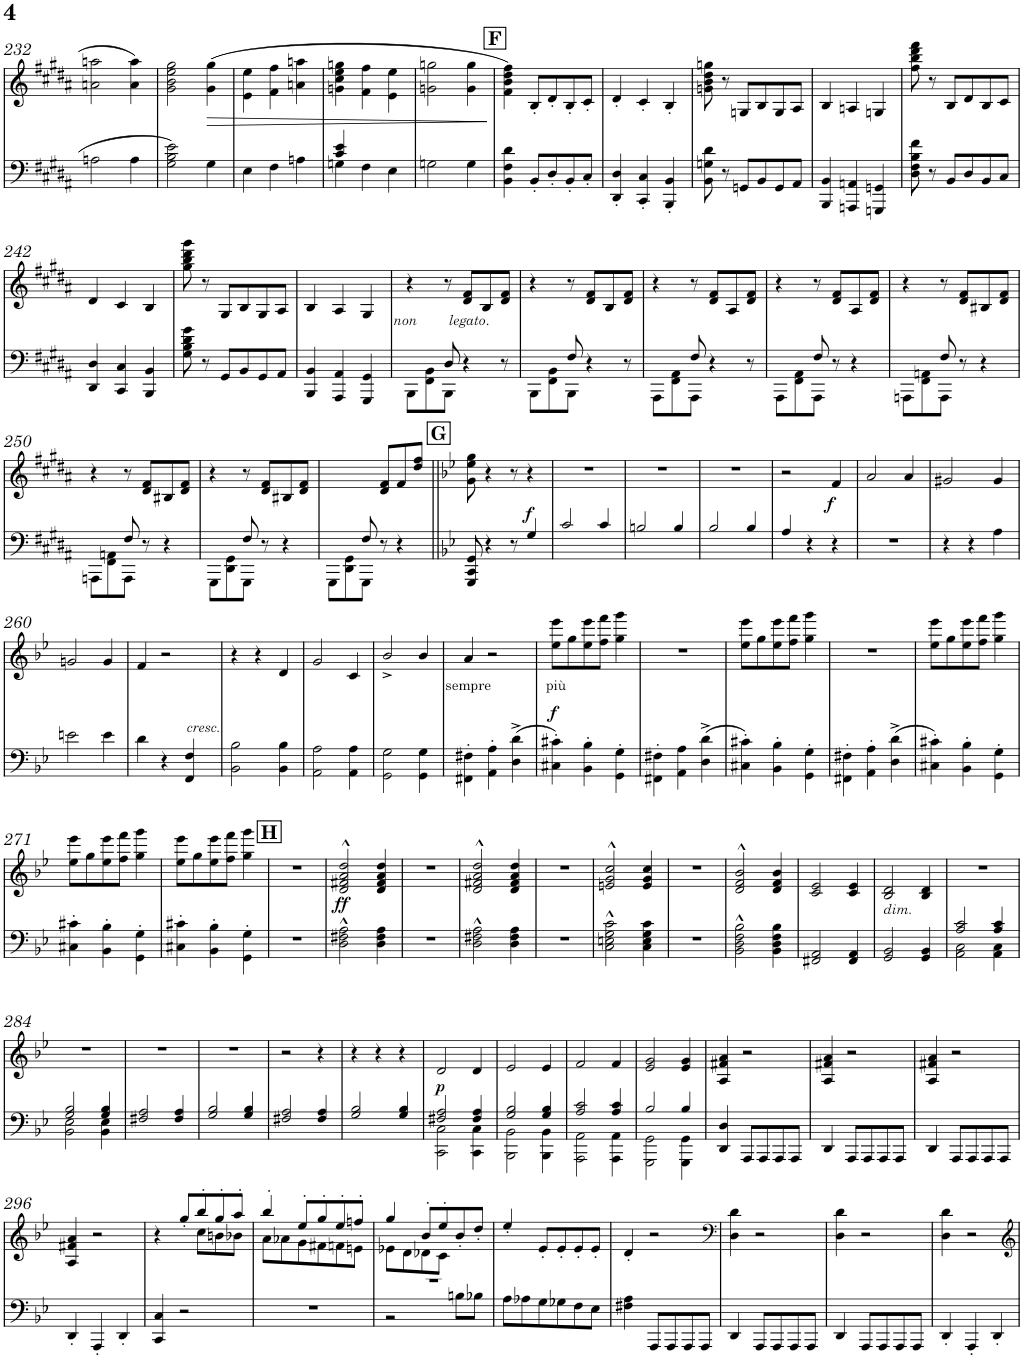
**kern	**text	**dynam	**kern	**text	**dynam
*part2	*part2	*part2	*part1	*part1	*part1
*staff2	*staff2	*staff2	*staff1	*staff1	*staff1
*I"Piano	*	*	*I"Piano	*	*
*I'Pno	*	*	*I'Pno	*	*
!!LO:PB:g=z
*clefF4	*	*	*clefG2	*	*
*k[f#c#g#d#a#]	*	*	*k[f#c#g#d#a#]	*	*
*M3/4	*	*	*M3/4	*	*
=232	=232	=232	=232	=232	=232
2An\	.	.	2an\ 2aan\	.	.
4A\	.	.	4a\ 4aa\	.	.
=233	=233	=233	=233	=233	=233
2G#\ 2B\ 2e\	.	.	2g#\ 2b\ 2ee\ 2gg#\	.	.
!	!	!	!	!	!LO:HP:b
4G#\	.	.	(4g#\ 4gg#\	.	>
=234	=234	=234	=234	=234	=234
4E\	.	.	4e\ 4ee\	.	.
4F#\	.	.	4f#\ 4ff#\	.	.
4An\	.	.	4an\ 4aan\	.	.
=235	=235	=235	=235	=235	=235
*^	*	*	*	*	*
4c#/ 4e/	4Gn\	.	.	4gn\ 4cc#\ 4ee\ 4ggn\	.	.
4F#\	2ryy	.	.	4f#\ 4ff#\	.	.
4E\	.	.	.	4e\ 4ee\	.	.
*v	*v	*	*	*	*	*
=236	=236	=236	=236	=236	=236
2Gn\	.	.	2gn\ 2ggn\	.	.
4G\	.	.	4g\ 4gg\	.	.
.	.	.	.	.	]
!!LO:REH:place=s1:a:B:cj:fs=14:t=F
=237	=237	=237	=237	=237	=237
4BB\ 4F#\ 4d#\	.	.	4f#\ 4b\ 4dd#\ 4ff#\)	.	.
8BB'/L	.	.	8B'/L	.	.
8D#'/	.	.	8d#'/	.	.
8BB'/	.	.	8B'/	.	.
8C#'/J	.	.	8c#'/J	.	.
=238	=238	=238	=238	=238	=238
4DD#/' 4D#/'	.	.	4d#'/	.	.
4CC#/' 4C#/'	.	.	4c#'/	.	.
4BBB/' 4BB/'	.	.	4B'/	.	.
=239	=239	=239	=239	=239	=239
8BB\ 8Gn\ 8d#\	.	.	8gn\ 8b\ 8dd#\ 8ggn\	.	.
8r	.	.	8r	.	.
8GGn/L	.	.	8Gn/L	.	.
8BB/	.	.	8B/	.	.
8GG/	.	.	8G/	.	.
8AA#/J	.	.	8A#/J	.	.
=240	=240	=240	=240	=240	=240
4BBB/ 4BB/	.	.	4B/	.	.
4AAAn/ 4AAn/	.	.	4An/	.	.
4GGGn/ 4GGn/	.	.	4Gn/	.	.
=241	=241	=241	=241	=241	=241
8D#\ 8F#\ 8B\ 8f#\	.	.	8ff#\ 8bb\ 8ddd#\ 8fff#\	.	.
8r	.	.	8r	.	.
8BB/L	.	.	8B/L	.	.
8D#/	.	.	8d#/	.	.
8BB/	.	.	8B/	.	.
8C#/J	.	.	8c#/J	.	.
!!LO:LB:g=z
=242	=242	=242	=242	=242	=242
4DD#/ 4D#/	.	.	4d#/	.	.
4CC#/ 4C#/	.	.	4c#/	.	.
4BBB/ 4BB/	.	.	4B/	.	.
=243	=243	=243	=243	=243	=243
8G#\ 8B\ 8d#\ 8g#\	.	.	8gg#\ 8bb\ 8ddd#\ 8ggg#\	.	.
8r	.	.	8r	.	.
8GG#/L	.	.	8G#/L	.	.
8BB/	.	.	8B/	.	.
8GG#/	.	.	8G#/	.	.
8AA#/J	.	.	8A#/J	.	.
=244	=244	=244	=244	=244	=244
4BBB/ 4BB/	.	.	4B/	.	.
4AAA#/ 4AA#/	.	.	4A#/	.	.
4GGG#/ 4GG#/	.	.	4G#/	.	.
=245	=245	=245	=245	=245	=245
*^	*	*	*	*	*
!	!	!	!	!	!LO:LY:b	!
8BBB\L	4ryy	.	.	4r	non	.
8FF#\ 8BB\	.	.	.	.	.	.
8BBB\J	8D#/	.	.	8r	.	.
!	!	!	!	!	!LO:LY:b	!
4r	4.ryy	.	.	8d#/ 8f#/L	legato .	.
.	.	.	.	8B/	.	.
8r	.	.	.	8d#/ 8f#/J	.	.
=246	=246	=246	=246	=246	=246	=246
8BBB\L	4ryy	.	.	4r	.	.
8FF#\ 8BB\	.	.	.	.	.	.
8BBB\J	8F#/	.	.	8r	.	.
4r	4.ryy	.	.	8d#/ 8f#/L	.	.
.	.	.	.	8B/	.	.
8r	.	.	.	8d#/ 8f#/J	.	.
=247	=247	=247	=247	=247	=247	=247
8AAA#\L	4ryy	.	.	4r	.	.
8FF#\ 8AA#\	.	.	.	.	.	.
8AAA#\J	8F#/	.	.	8r	.	.
4r	4.ryy	.	.	8d#/ 8f#/L	.	.
.	.	.	.	8A#/	.	.
8r	.	.	.	8d#/ 8f#/J	.	.
=248	=248	=248	=248	=248	=248	=248
8AAA#\L	4ryy	.	.	4r	.	.
8FF#\ 8AA#\	.	.	.	.	.	.
8AAA#\J	8F#/	.	.	8r	.	.
8r	4.ryy	.	.	8d#/ 8f#/L	.	.
4r	.	.	.	8A#/	.	.
.	.	.	.	8d#/ 8f#/J	.	.
=249	=249	=249	=249	=249	=249	=249
8AAAn\L	4ryy	.	.	4r	.	.
8FF#\ 8AAn\	.	.	.	.	.	.
8AAA\J	8F#/	.	.	8r	.	.
8r	4.ryy	.	.	8d#/ 8f#/L	.	.
4r	.	.	.	8B#X/	.	.
.	.	.	.	8d#/ 8f#/J	.	.
!!LO:LB:g=z
=250	=250	=250	=250	=250	=250	=250
8AAAn\L	4ryy	.	.	4r	.	.
8FF#\ 8AAn\	.	.	.	.	.	.
8AAA\J	8F#/	.	.	8r	.	.
8r	4.ryy	.	.	8d#/ 8f#/L	.	.
4r	.	.	.	8B#X/	.	.
.	.	.	.	8d#/ 8f#/J	.	.
=251	=251	=251	=251	=251	=251	=251
8GGG#\L	4ryy	.	.	4r	.	.
8DD#\ 8GG#\	.	.	.	.	.	.
8GGG#\J	8F#/	.	.	8r	.	.
8r	4.ryy	.	.	8d#/ 8f#/L	.	.
4r	.	.	.	8B#X/	.	.
.	.	.	.	8d#/ 8f#/J	.	.
=252	=252	=252	=252	=252	=252	=252
8GGG#\L	4ryy	.	.	4ryy	.	.
8DD#\ 8GG#\	.	.	.	.	.	.
8GGG#\J	8F#/	.	.	8ryy	.	.
8r	4.ryy	.	.	8d#/ 8f#/L	.	.
4r	.	.	.	8f#/	.	.
.	.	.	.	8dd#/ 8ff#/J	.	.
*v	*v	*	*	*	*	*
!!LO:REH:place=s1:a:B:cj:fs=14:t=G
=253||	=253||	=253||	=253||	=253||	=253||
*k[b-e-]	*	*	*k[b-e-]	*	*
8GGG/ 8CC/ 8GG/	.	.	8g\ 8ee-\ 8gg\	.	.
4r	.	.	4r	.	.
8r	.	.	8r	.	.
!	!	!LO:DY:a	!	!	!
4G/	.	f	4r	.	.
=254	=254	=254	=254	=254	=254
2c/	.	.	2.r	.	.
4c/	.	.	.	.	.
=255	=255	=255	=255	=255	=255
2Bn/	.	.	2.r	.	.
4B/	.	.	.	.	.
=256	=256	=256	=256	=256	=256
2B-/	.	.	2.r	.	.
4B-/	.	.	.	.	.
=257	=257	=257	=257	=257	=257
4A/	.	.	2r	.	.
4r	.	.	.	.	.
!	!	!	!	!	!LO:DY:b
4r	.	.	4f/	.	f
=258	=258	=258	=258	=258	=258
2.r	.	.	2a/	.	.
.	.	.	4a/	.	.
=259	=259	=259	=259	=259	=259
4r	.	.	2g#X/	.	.
4r	.	.	.	.	.
4A\	.	.	4g#/	.	.
!!LO:LB:g=z
=260	=260	=260	=260	=260	=260
2en\	.	.	2gn/	.	.
4e\	.	.	4g/	.	.
=261	=261	=261	=261	=261	=261
4d\	.	.	4f/	.	.
4r	.	.	2r	.	.
!	!LO:LY:a	!	!	!	!
4FF/ 4F/	cresc.	.	.	.	.
=262	=262	=262	=262	=262	=262
2BB-\ 2B-\	.	.	4r	.	.
.	.	.	4r	.	.
4BB-\ 4B-\	.	.	4d/	.	.
=263	=263	=263	=263	=263	=263
2AA\ 2A\	.	.	2g/	.	.
4AA\ 4A\	.	.	4c/	.	.
=264	=264	=264	=264	=264	=264
2GG\ 2G\	.	.	2b-^/	.	.
4GG\ 4G\	.	.	4b-/	.	.
=265	=265	=265	=265	=265	=265
!	!	!	!	!LO:LY:b	!
4FF#X\' 4F#X\'	.	.	4a/	sempre	.
4AA\' 4A\'	.	.	2r	.	.
(4D\^ 4d\^	.	.	.	.	.
=266	=266	=266	=266	=266	=266
!	!	!LO:DY:a	!	!LO:LY:b	!
4C#X\' 4c#X\')	.	f	8ee-\ 8eee-\L	più	.
.	.	.	8gg\	.	.
4BB-\' 4B-\'	.	.	8ee-\ 8eee-\	.	.
.	.	.	8ff\ 8fff\J	.	.
4GG\' 4G\'	.	.	4gg\ 4ggg\	.	.
=267	=267	=267	=267	=267	=267
4FF#X\' 4F#X\'	.	.	2.r	.	.
4AA\ 4A\	.	.	.	.	.
(4D\^ 4d\^	.	.	.	.	.
=268	=268	=268	=268	=268	=268
4C#X\' 4c#X\')	.	.	8ee-\ 8eee-\L	.	.
.	.	.	8gg\	.	.
4BB-\' 4B-\'	.	.	8ee-\ 8eee-\	.	.
.	.	.	8ff\ 8fff\J	.	.
4GG\' 4G\'	.	.	4gg\ 4ggg\	.	.
=269	=269	=269	=269	=269	=269
4FF#X\' 4F#X\'	.	.	2.r	.	.
4AA\' 4A\'	.	.	.	.	.
(4D\^ 4d\^	.	.	.	.	.
=270	=270	=270	=270	=270	=270
4C#X\' 4c#X\')	.	.	8ee-\ 8eee-\L	.	.
.	.	.	8gg\	.	.
4BB-\' 4B-\'	.	.	8ee-\ 8eee-\	.	.
.	.	.	8ff\ 8fff\J	.	.
4GG\' 4G\'	.	.	4gg\ 4ggg\	.	.
!!LO:LB:g=z
=271	=271	=271	=271	=271	=271
4C#X\' 4c#X\'	.	.	8ee-\ 8eee-\L	.	.
.	.	.	8gg\	.	.
4BB-\' 4B-\'	.	.	8ee-\ 8eee-\	.	.
.	.	.	8ff\ 8fff\J	.	.
4GG\' 4G\'	.	.	4gg\ 4ggg\	.	.
=272	=272	=272	=272	=272	=272
4C#X\' 4c#X\'	.	.	8ee-\ 8eee-\L	.	.
.	.	.	8gg\	.	.
4BB-\' 4B-\'	.	.	8ee-\ 8eee-\	.	.
.	.	.	8ff\ 8fff\J	.	.
4GG\' 4G\'	.	.	4gg\ 4ggg\	.	.
!!LO:REH:place=s1:a:B:cj:fs=14:t=H
=273	=273	=273	=273	=273	=273
2.r	.	.	2.r	.	.
=274	=274	=274	=274	=274	=274
!	!	!	!	!	!LO:DY:b
2D\^^ 2F#X\^^ 2A\^^	.	.	2d/^^ 2f#X/^^ 2a/^^ 2dd/^^	.	ff
4D\ 4F#\ 4A\	.	.	4d/ 4f#/ 4a/ 4dd/	.	.
=275	=275	=275	=275	=275	=275
2.r	.	.	2.r	.	.
=276	=276	=276	=276	=276	=276
2D\^^ 2F#X\^^ 2A\^^	.	.	2d/^^ 2f#X/^^ 2a/^^ 2dd/^^	.	.
4D\ 4F#\ 4A\	.	.	4d/ 4f#/ 4a/ 4dd/	.	.
=277	=277	=277	=277	=277	=277
2.r	.	.	2.r	.	.
=278	=278	=278	=278	=278	=278
2C\^^ 2En\^^ 2G\^^ 2c\^^	.	.	2en/^^ 2g/^^ 2cc/^^	.	.
4C\ 4E\ 4G\ 4c\	.	.	4e/ 4g/ 4cc/	.	.
=279	=279	=279	=279	=279	=279
2.r	.	.	2.r	.	.
=280	=280	=280	=280	=280	=280
2BB-\^^ 2D\^^ 2F\^^ 2B-\^^	.	.	2d/^^ 2f/^^ 2b-/^^	.	.
4BB-\ 4D\ 4F\ 4B-\	.	.	4d/ 4f/ 4b-/	.	.
=281	=281	=281	=281	=281	=281
2FF#X/ 2AA/	.	.	2c/ 2e-/	.	.
4FF#/ 4AA/	.	.	4c/ 4e-/	.	.
=282	=282	=282	=282	=282	=282
!	!	!	!LO:TX:b:i:t=dim.	!	!
2GG/ 2BB-/	.	.	2B-/ 2d/	.	.
4GG/ 4BB-/	.	.	4B-/ 4d/	.	.
=283	=283	=283	=283	=283	=283
*^	*	*	*	*	*
2A/ 2c/	2AA\ 2C\	.	.	2.r	.	.
4A/ 4c/	4AA\ 4C\	.	.	.	.	.
!!LO:LB:g=z
=284	=284	=284	=284	=284	=284	=284
2G/ 2B-/	2BB-\ 2E-\	.	.	2.r	.	.
4G/ 4B-/	4BB-\ 4E-\	.	.	.	.	.
*v	*v	*	*	*	*	*
=285	=285	=285	=285	=285	=285
2F#X/ 2A/	.	.	2.r	.	.
4F#/ 4A/	.	.	.	.	.
=286	=286	=286	=286	=286	=286
2G/ 2B-/	.	.	2.r	.	.
4G/ 4B-/	.	.	.	.	.
=287	=287	=287	=287	=287	=287
2F#X/ 2A/	.	.	2r	.	.
4F#/ 4A/	.	.	4r	.	.
=288	=288	=288	=288	=288	=288
2G/ 2B-/	.	.	4r	.	.
.	.	.	4r	.	.
4G/ 4B-/	.	.	4r	.	.
=289	=289	=289	=289	=289	=289
*^	*	*	*	*	*
!	!	!	!LO:DY:a	!	!	!
2F#X/ 2A/	2CC\ 2C\	.	p	2d/	.	.
4F#/ 4A/	4CC\ 4C\	.	.	4d/	.	.
=290	=290	=290	=290	=290	=290	=290
2G/ 2B-/	2BBB-\ 2BB-\	.	.	2e-/	.	.
4G/ 4B-/	4BBB-\ 4BB-\	.	.	4e-/	.	.
=291	=291	=291	=291	=291	=291	=291
2A/ 2c/	2AAA\ 2AA\	.	.	2f/	.	.
4A/ 4c/	4AAA\ 4AA\	.	.	4f/	.	.
=292	=292	=292	=292	=292	=292	=292
2B-/	2GGG\ 2GG\	.	.	2e-/ 2g/	.	.
4B-/	4GGG\ 4GG\	.	.	4e-/ 4g/	.	.
*v	*v	*	*	*	*	*
=293	=293	=293	=293	=293	=293
4DD/ 4D/	.	.	4A/ 4f#X/ 4a/	.	.
8AAA/L	.	.	2r	.	.
8AAA/	.	.	.	.	.
8AAA/	.	.	.	.	.
8AAA/J	.	.	.	.	.
=294	=294	=294	=294	=294	=294
4DD/	.	.	4A/ 4f#X/ 4a/	.	.
8AAA/L	.	.	2r	.	.
8AAA/	.	.	.	.	.
8AAA/	.	.	.	.	.
8AAA/J	.	.	.	.	.
=295	=295	=295	=295	=295	=295
4DD/	.	.	4A/ 4f#X/ 4a/	.	.
8AAA/L	.	.	2r	.	.
8AAA/	.	.	.	.	.
8AAA/	.	.	.	.	.
8AAA/J	.	.	.	.	.
!!LO:LB:g=z
=296	=296	=296	=296	=296	=296
4DD'/	.	.	4A/ 4f#X/ 4a/	.	.
4AAA'/	.	.	2r	.	.
4DD'/	.	.	.	.	.
=297	=297	=297	=297	=297	=297
*	*	*	*^	*	*
4CC/ 4C/	.	.	4r	4.ryy	.	.
2r	.	.	8gg'/L	.	.	.
.	.	.	8bb-'/	8cc\L	.	.
.	.	.	8gg'/	8bn\	.	.
.	.	.	8aa'/J	8b-X\J	.	.
=298	=298	=298	=298	=298	=298	=298
2.r	.	.	4bb-'/	8a\L	.	.
.	.	.	.	8a-X\	.	.
.	.	.	8ee-'/L	8g\	.	.
.	.	.	8gg'/	8f#X\	.	.
.	.	.	8ee-'/	8fn\	.	.
.	.	.	8ffn'/J	8en\J	.	.
=299	=299	=299	=299	=299	=299	=299
*^	*	*	*	*	*	*
2.r	2r	.	.	4gg/	8e-X\L	.	.
.	.	.	.	.	8d\	.	.
.	.	.	.	8b-'/L	8d-X\	.	.
.	.	.	.	8ee-'/	8c\J	.	.
.	8Bn\L	.	.	8b-'/	4ryy	.	.
.	8B-X\J	.	.	8dd'/J	.	.	.
*v	*v	*	*	*	*	*	*
*	*	*	*v	*v	*	*
=300	=300	=300	=300	=300	=300
8A\L	.	.	4ee-'/	.	.
8A-X\	.	.	.	.	.
8G\	.	.	8e-'/L	.	.
8G-X\	.	.	8e-'/	.	.
8F\	.	.	8e-'/	.	.
8E-\J	.	.	8e-'/J	.	.
=301	=301	=301	=301	=301	=301
4F#X\ 4A\	.	.	4d'/	.	.
8AAA/L	.	.	2r	.	.
8AAA/	.	.	.	.	.
8AAA/	.	.	.	.	.
8AAA/J	.	.	.	.	.
=302	=302	=302	=302	=302	=302
*	*	*	*clefF4	*	*
4DD/	.	.	4D\ 4d\	.	.
8AAA/L	.	.	2r	.	.
8AAA/	.	.	.	.	.
8AAA/	.	.	.	.	.
8AAA/J	.	.	.	.	.
=303	=303	=303	=303	=303	=303
4DD/	.	.	4D\ 4d\	.	.
8AAA/L	.	.	2r	.	.
8AAA/	.	.	.	.	.
8AAA/	.	.	.	.	.
8AAA/J	.	.	.	.	.
=304	=304	=304	=304	=304	=304
4DD'/	.	.	4D\ 4d\	.	.
4AAA'/	.	.	2r	.	.
4DD'/	.	.	.	.	.
=	=	=	=	=	=
*-	*-	*-	*-	*-	*-
